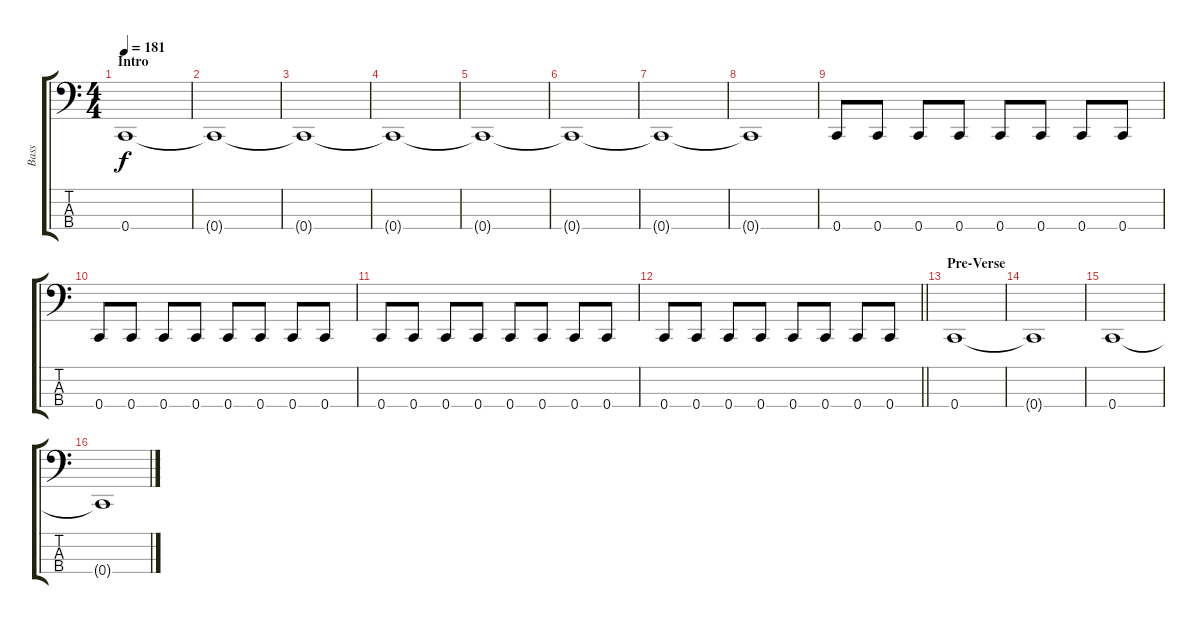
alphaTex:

\track ("Bass" "Bass") {instrument electricbasspick}
\staff {score tabs}
\tuning (F2 C2 G1 C1) {hide}
\ts (4 4)
\section ("" "Intro")
\tempo 181
\clef f4
\ks c
0.4.1{dy f volume 0 instrument electricbasspick} |
0.4{t}.1{volume 12} |
0.4{t}.1 |
0.4{t}.1 |
0.4{t}.1 |
0.4{t}.1 |
0.4{t}.1 |
0.4{t}.1 |
0.4.8 0.4.8 0.4.8 0.4.8 0.4.8 0.4.8 0.4.8 0.4.8 |
0.4.8 0.4.8 0.4.8 0.4.8 0.4.8 0.4.8 0.4.8 0.4.8 |
0.4.8 0.4.8 0.4.8 0.4.8 0.4.8 0.4.8 0.4.8 0.4.8 |
\barLineRight lightlight
0.4.8 0.4.8 0.4.8 0.4.8 0.4.8 0.4.8 0.4.8 0.4.8 |
\section ("" "Pre-Verse")
0.4.1 |
0.4{t}.1 |
0.4.1 |
0.4{t}.1
